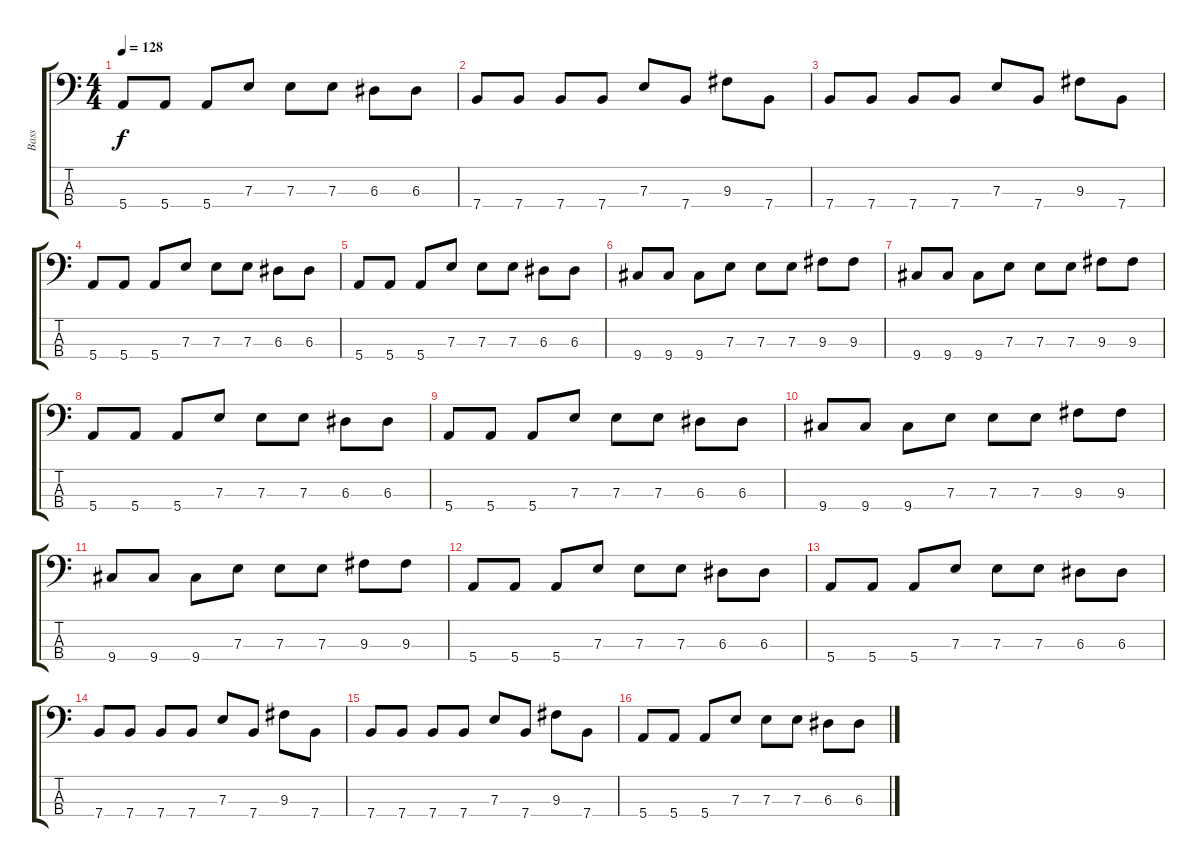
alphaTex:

\track ("Bass" "Bass") {instrument electricbassfinger}
\staff {score tabs}
\tuning (G2 D2 A1 E1) {hide}
\ts (4 4)
\tempo 128
\clef f4
\ks c
5.4.8{dy f} 5.4.8 5.4.8 7.3.8 7.3.8 7.3.8 6.3.8 6.3.8 |
7.4.8 7.4.8 7.4.8 7.4.8 7.3.8 7.4.8 9.3.8 7.4.8 |
7.4.8 7.4.8 7.4.8 7.4.8 7.3.8 7.4.8 9.3.8 7.4.8 |
5.4.8 5.4.8 5.4.8 7.3.8 7.3.8 7.3.8 6.3.8 6.3.8 |
5.4.8 5.4.8 5.4.8 7.3.8 7.3.8 7.3.8 6.3.8 6.3.8 |
9.4.8 9.4.8 9.4.8 7.3.8 7.3.8 7.3.8 9.3.8 9.3.8 |
9.4.8 9.4.8 9.4.8 7.3.8 7.3.8 7.3.8 9.3.8 9.3.8 |
5.4.8 5.4.8 5.4.8 7.3.8 7.3.8 7.3.8 6.3.8 6.3.8 |
5.4.8 5.4.8 5.4.8 7.3.8 7.3.8 7.3.8 6.3.8 6.3.8 |
9.4.8 9.4.8 9.4.8 7.3.8 7.3.8 7.3.8 9.3.8 9.3.8 |
9.4.8 9.4.8 9.4.8 7.3.8 7.3.8 7.3.8 9.3.8 9.3.8 |
5.4.8 5.4.8 5.4.8 7.3.8 7.3.8 7.3.8 6.3.8 6.3.8 |
5.4.8 5.4.8 5.4.8 7.3.8 7.3.8 7.3.8 6.3.8 6.3.8 |
7.4.8 7.4.8 7.4.8 7.4.8 7.3.8 7.4.8 9.3.8 7.4.8 |
7.4.8 7.4.8 7.4.8 7.4.8 7.3.8 7.4.8 9.3.8 7.4.8 |
5.4.8 5.4.8 5.4.8 7.3.8 7.3.8 7.3.8 6.3.8 6.3.8
